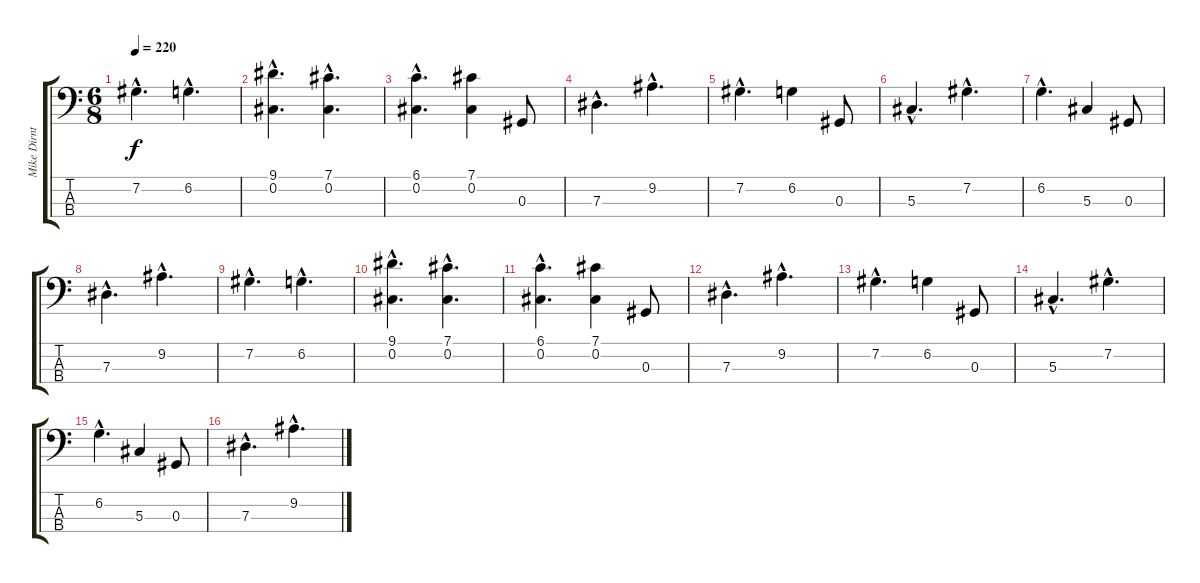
\track ("Mike Dirnt" "Mike Dirnt") {instrument electricbassfinger}
\staff {score tabs}
\tuning (Gb2 Db2 Ab1 Eb1) {hide}
\ts (6 8)
\tempo 220
\clef f4
\ks c
7.2{hac}.4{d dy f} 6.2{hac}.4{d} |
(9.1{hac} 0.2{hac}).4{d} (7.1{hac} 0.2{hac}).4{d} |
(6.1{hac} 0.2{hac}).4{d} (7.1 0.2).4 0.3.8 |
7.3{hac}.4{d} 9.2{hac}.4{d} |
7.2{hac}.4{d} 6.2.4 0.3.8 |
5.3{hac}.4{d} 7.2{hac}.4{d} |
6.2{hac}.4{d} 5.3.4 0.3.8 |
7.3{hac}.4{d} 9.2{hac}.4{d} |
7.2{hac}.4{d} 6.2{hac}.4{d} |
(9.1{hac} 0.2{hac}).4{d} (7.1{hac} 0.2{hac}).4{d} |
(6.1{hac} 0.2{hac}).4{d} (7.1 0.2).4 0.3.8 |
7.3{hac}.4{d} 9.2{hac}.4{d} |
7.2{hac}.4{d} 6.2.4 0.3.8 |
5.3{hac}.4{d} 7.2{hac}.4{d} |
6.2{hac}.4{d} 5.3.4 0.3.8 |
7.3{hac}.4{d} 9.2{hac}.4{d}
